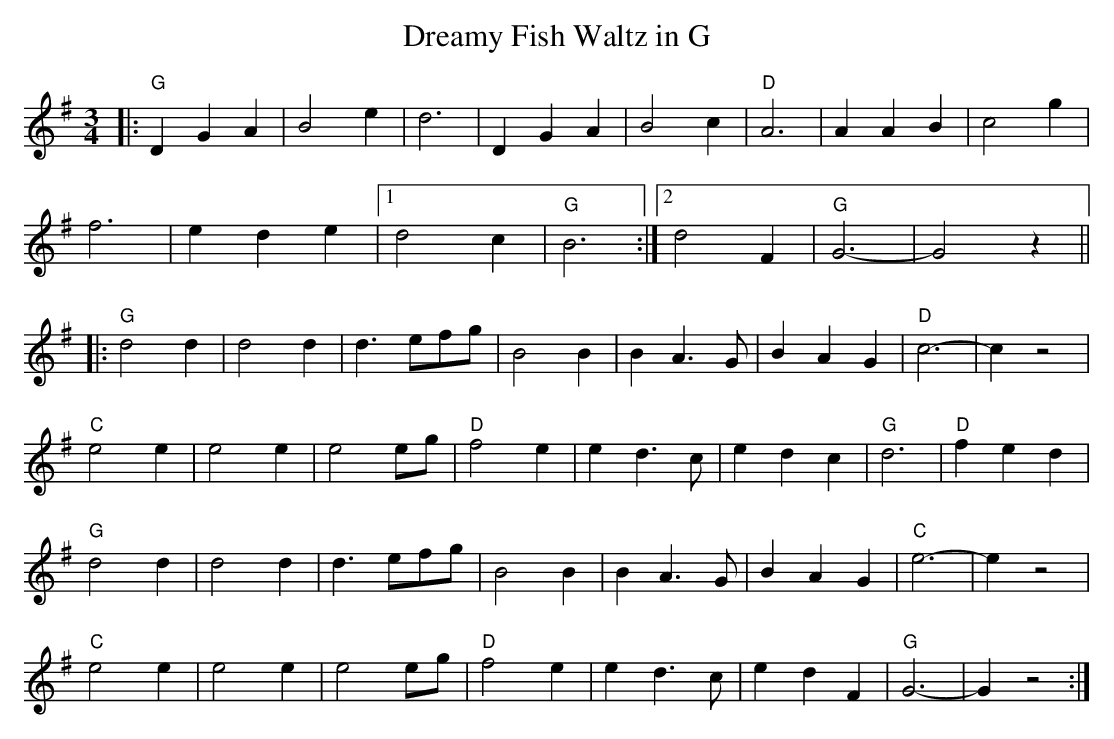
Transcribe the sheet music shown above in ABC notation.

X:1
T:Dreamy Fish Waltz in G
M:3/4
L:1/4
K:G
|: "G"DGA | B2e | d3 | DGA | B2c | "D"A3 | AAB | c2g |
  f3 | ede |1 d2c | "G"B3 :|2 d2F | "G"G3-|G2 z ||
|: "G"d2 d | d2 d | d3/2 e/f/g/ |    B2 B | B A>G | BAG | "D"c3-|c z2 |
   "C"e2 e | e2 e | e2     e/g/ | "D"f2 e | e d>c | edc | "G"d3 |"D" fed |
   "G"d2 d | d2 d | d3/2 e/f/g/ |    B2 B | B A>G | BAG | "C"e3-|e z2 |
   "C"e2 e | e2 e | e2     e/g/ | "D"f2 e | e d>c | edF | "G"G3-|G z2 :|
